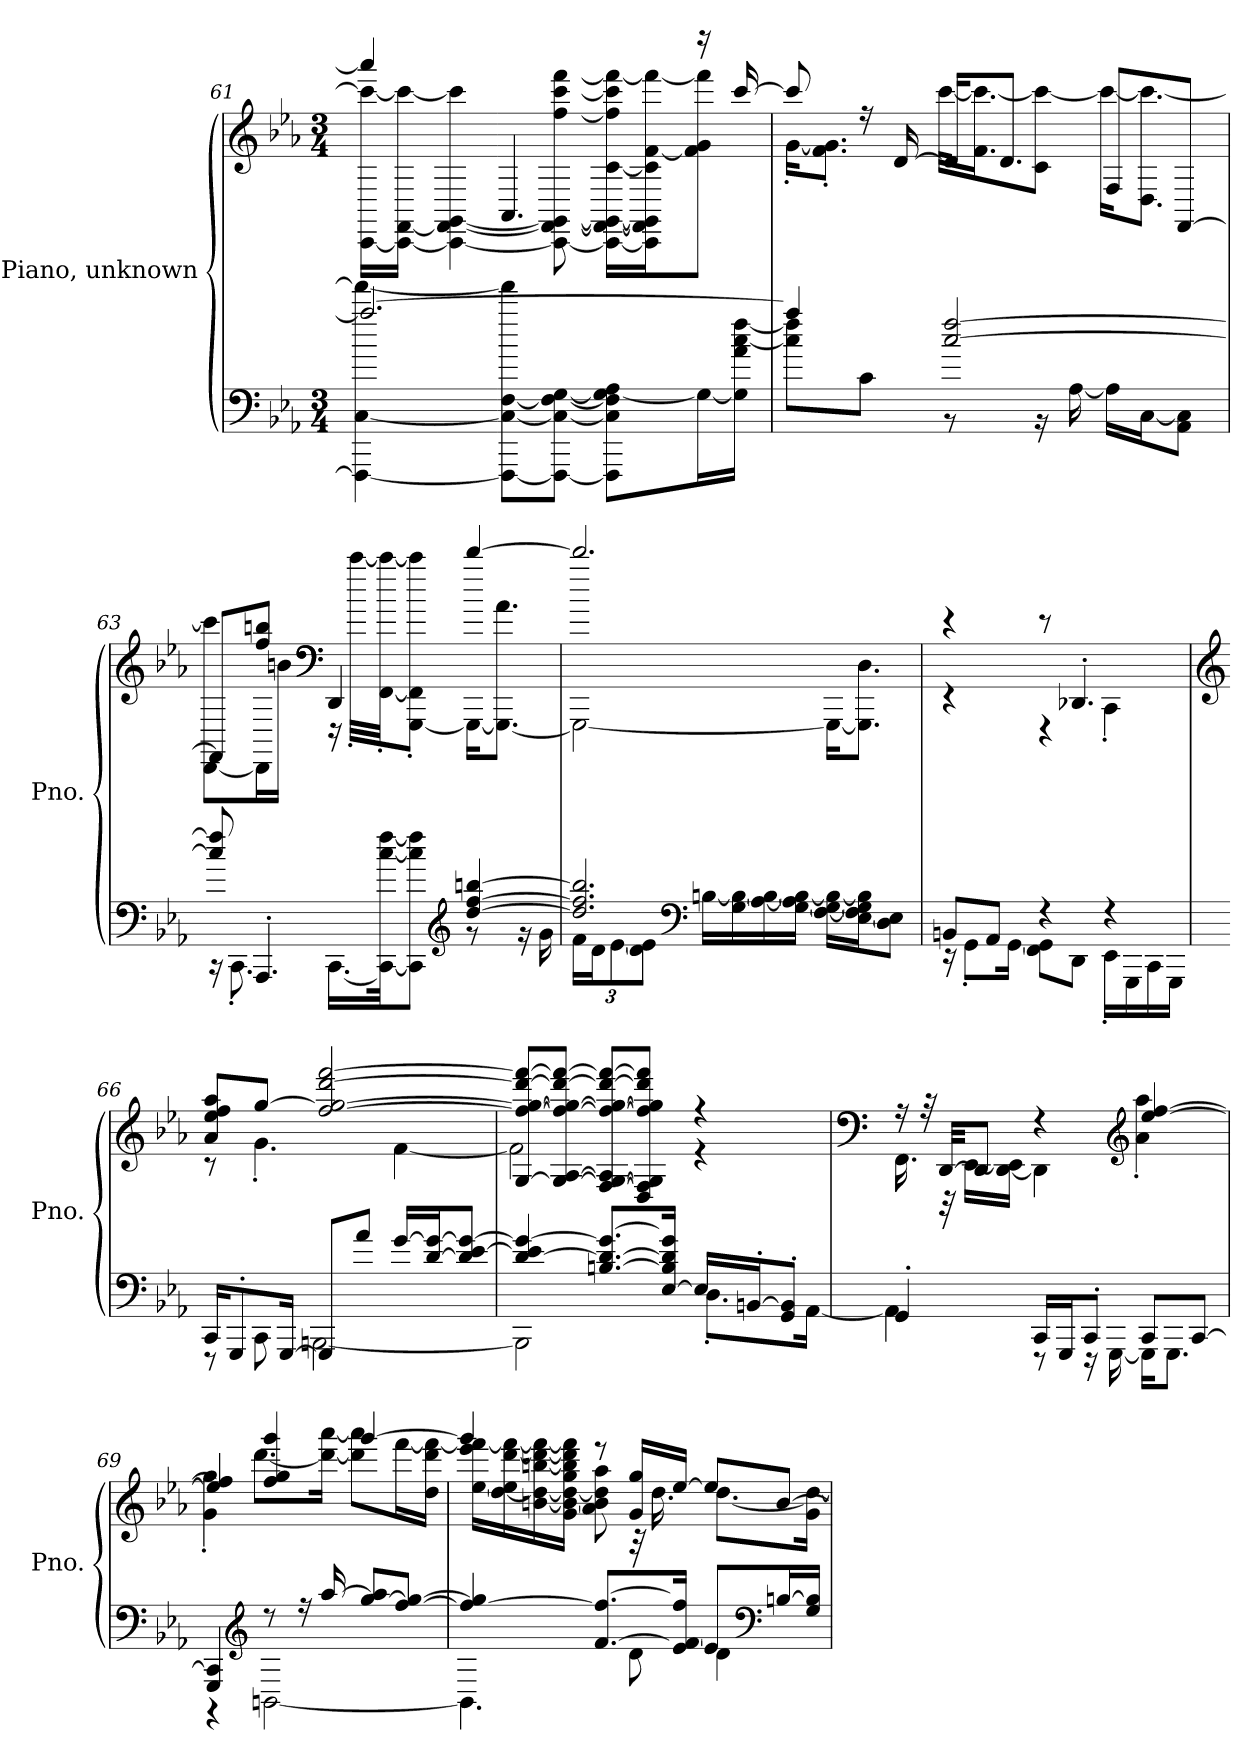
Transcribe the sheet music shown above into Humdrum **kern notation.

**kern	**kern
*part1	*part1
*staff2	*staff1
*I"Piano, unknown	*
*I'Pno.	*
*clefF4	*clefG2
*k[b-e-a-]	*k[b-e-a-]
*M3/4	*M3/4
=61	=61
*^	*^
2.aa-/_	4FFF\_ [4C\ 4fff\_	4aaa-/]	[16CC\ 16ccc\_LL
.	.	.	16CC\_ [16FF\ 16ccc\_JJ
.	.	.	4CC\_ 4FF\_ [4GG\ 4ccc\]
.	8FFF\_ 8C\_ [8F\ 8fff\]L	4.AA-/	.
.	8FFF\_ 8C\_ 8F\_ [8G\J	.	8CC\_ 8FF\_ 8GG\_ [8ff\ [8ccc\ [8fff\
.	8FFF\] 8C\] 8F\] 8G\_ 8A-\L	.	16CC\_ 16FF\_ 16GG\_ [16c\ 16ff\] 16ccc\] 16fff\_LL
.	.	.	16CC\] 16FF\] 16GG\] 16c\] [16f\ 16fff\_J
.	16G\L_	16r	8f\] 8g\ 8fff\]J
.	16G\] 16a-\ [16cc\ [16ff\JJ	[16ccc/	.
!!LO:LB:g=z	!!
=62	=62	=62	=62
4aa-/]	8cc\] 8ff\]L	8ccc/]	[16g'\KL
.	.	.	8.f\' 8.g\]'J
.	8c\J	16r	.
.	.	[16d/	.
[2cc/ [2ff/	8r	16d/KL]	[32ccc\KLL
.	.	.	16.f\ 16.ccc\_J
.	.	8.d/J	.
.	16r	.	8c\ 8ccc\_J
.	[16A-\	.	.
.	16A-\LL]	8F/L	16ccc\KL_
.	[16C\J	.	8.D\ 8.ccc\_J
.	8AA-\ 8C\]J	[8FF/J	.
=63	=63	=63	=63
8cc/] 8ff/]	16r	8FF/L]	[8DD\ 8ccc\]L
.	8.CC'\	.	.
4.AAA-'/	.	8ff/ 8bbn/J	16DD\L]
.	.	.	16bn\JJ
*	*	*clefF4	*
.	[16.CC\LL	4DD/	16r
.	.	.	[32ccc'\LLL
.	32CC\_ [32cc\ [32ff\JK	.	[32FF\' 32ccc\_'JJ
.	8CC\] 8cc\] 8ff\]J	.	[8GGG\' 8FF\]' 8ccc\]'J
*clefG2	*	*	*
[4dd/ [4ff/ [4bbn/	8r	[4ddd/	16GGG\KL_
.	.	.	8.GGG\_ 8.a-\J
.	16r	.	.
.	16g\	.	.
!!LO:LB:g=z	!!
=64	=64	=64	=64
*	*Xbrackettup	*	*
2.dd/] 2.ff/] 2.bb/]	24f\LL	2.ddd/]	2GGG\_
.	24d\J	.	.
.	[12e-\	.	.
.	12d\ 12e-\]J	.	.
*clefF4	*	*	*
.	[16Bn\LL	.	.
.	16G\ 16B\_	.	.
.	[16A-\ 16B\_	.	.
.	[16G\ 16A-\] 16B\_JJ	.	.
.	[16F\ 16G\_ 16B\_LL	.	16GGG\KL_
.	[16E-\ 16F\] 16G\] 16B\]J	.	8.GGG\] 8.D\J
.	8D\ 8E-\]J	.	.
=65	=65	=65	=65
8BBn/L	16r	4r	4r
.	8GG'\L	.	.
8AA-/J	.	.	.
.	[16GG\Jk	.	.
4r	8FF\ 8GG\]L	8r	4r
.	8DD\J	4.DD-X'/	.
4r	16EE-'\LL	.	4CC'\
.	16GGG\	.	.
.	16CC\	.	.
.	16GGG\JJ	.	.
!!LO:LB:g=z	!!
=66	=66	=66	=66
*	*	*clefG2	*
16CC/KL	8r	8a-/ 8ee-/ 8ff/ 8aa-/L	8r
8GGG'/	.	.	.
.	8CC\	[8gg/J	4.g'\
[16GGG/Jk	.	.	.
8GGG/L]	[2BBBn\	[2ff/ 2gg/_ [2ddd/ [2fff/	.
8a-/J	.	.	.
[16g/LL	.	.	[4f\
[16d/ 16g/_J	.	.	.
8d/] [8e-/ 8g/_J	.	.	.
=67	=67	=67	=67
[4d/ 4e-/] 4g/_	2BBB\]	[8G/ 8ff/_ 8gg/_ 8ddd/_ 8fff/_L	2f\]
.	.	8G/_ [8A-/ 8ff/_ 8gg/_ 8ddd/_ 8fff/_J	.
[8.Bn/ 8.d/_ 8.g/_L	.	[8F/ 8G/_ 8A-/] 8ff/_ 8gg/_ 8ddd/_ 8fff/_L	.
.	.	8D/ 8F/] 8G/] 8ff/] 8gg/] 8ddd/] 8fff/]J	.
[16E-/ 16B/] 16d/] 16g/]Jk	.	.	.
16E-/LL]	8.D'\L	4r	4r
[16BBn'/J	.	.	.
8GG/' 8BB/]'J	.	.	.
.	[16AA-\Jk	.	.
!!LO:PB:g=z	!!
=68	=68	=68	=68
*	*	*clefF4	*
4GG'/	4AA-\]	16r	16.FF\
.	.	32r	.
.	.	[32DD/KKL	32r
.	.	8DD/J]	[16EE-\LL
.	.	.	[16DD\ 16EE-\]JJ
16CC/LL	8r	4r	4DD\]
16GGG/J	.	.	.
8CC'/J	16r	.	.
.	[16GGG\	.	.
*	*	*clefG2	*
8CC/L	16GGG\KL]	[4ee-/ [4ff/	4a-\' 4aa-\'
.	8.GGG\J	.	.
[8CC/J	.	.	.
=69	=69	=69	=69
4GGG/ 4CC/]	4r	4ee-/] 4ff/]	4g\' 4gg\'
*clefG2	*	*	*
8r	[2BBn\	4ff/ 4gg/ 4ggg/	[8.ddd\L
16r	.	.	.
[16aa-/	.	.	16ddd\_ [16aaa-\Jk
[8gg/ 8aa-/]L	.	[4ggg/	8ddd\] 8aaa-\]L
[8ff/ 8gg/_J	.	.	[16fff\L
.	.	.	16dd\ 16ddd\ 16fff\_JJ
!!LO:LB:g=z	!!
=70	=70	=70	=70
4ff/_ 4gg/]	4.BB\]	4ggg/]	[16ee-\ 16eee-\ 16fff\_LL
.	.	.	[16dd\ 16ee-\] [16ddd\ 16fff\_
.	.	.	[16bn\ 16dd\_ [16bbn\ 16ddd\_ 16fff\_
.	.	.	16g\ 16b\_ 16dd\_ 16gg\ 16bb\] 16ddd\] 16fff\]JJ
[8.f/ 8.ff/_L	.	8r	8a-\ 8b\] 8dd\] 8aa-\
.	8d\	16g/ 16gg/LL	32r
.	.	.	16.dd\
[16e-/ 16f/] 16ff/]Jk	.	[16ee-/JJ	.
8e-/L]	4d\	8ee-/L]	[8.dd\L
*clefF4	*	*	*
[16Bn/L	.	[8b/J	.
16G/ 16B/]JJ	.	.	16g\ 16dd\_Jk
*v	*v	*	*
*	*v	*v
=	=
*-	*-
